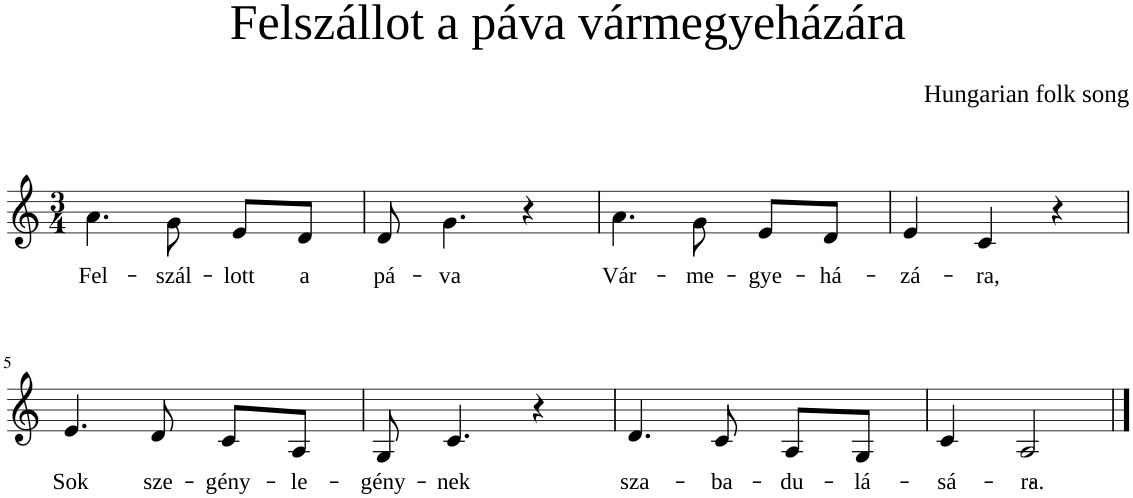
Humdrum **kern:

**kern	**text
*part1	*part1
*staff1	*staff1
*I"Piano	*
*I'Pno	*
*clefG2	*
*k[]	*
*M3/4	*
=1	=1
!	!LO:LY:b
4.a\	Fel-
!	!LO:LY:b
8g\	-szál-
!	!LO:LY:b
8e/L	-lott
!	!LO:LY:b
8d/J	a
=2	=2
!	!LO:LY:b
8d/	pá-
!	!LO:LY:b
4.g\	-va
4r	.
=3	=3
!	!LO:LY:b
4.a\	Vár-
!	!LO:LY:b
8g\	-me-
!	!LO:LY:b
8e/L	-gye-
!	!LO:LY:b
8d/J	-há-
=4	=4
!	!LO:LY:b
4e/	-zá-
!	!LO:LY:b
4c/	-ra,
4r	.
!!LO:LB:g=z
=5	=5
!	!LO:LY:b
4.e/	Sok
!	!LO:LY:b
8d/	sze-
!	!LO:LY:b
8c/L	-gény-
!	!LO:LY:b
8A/J	-le-
=6	=6
!	!LO:LY:b
8G/	-gény-
!	!LO:LY:b
4.c/	-nek
4r	.
=7	=7
!	!LO:LY:b
4.d/	sza-
!	!LO:LY:b
8c/	-ba-
!	!LO:LY:b
8A/L	-du-
!	!LO:LY:b
8G/J	-lá-
=8	=8
!	!LO:LY:b
4c/	-sá-
!	!LO:LY:b
2A/	-ra.-
==	==
*-	*-
